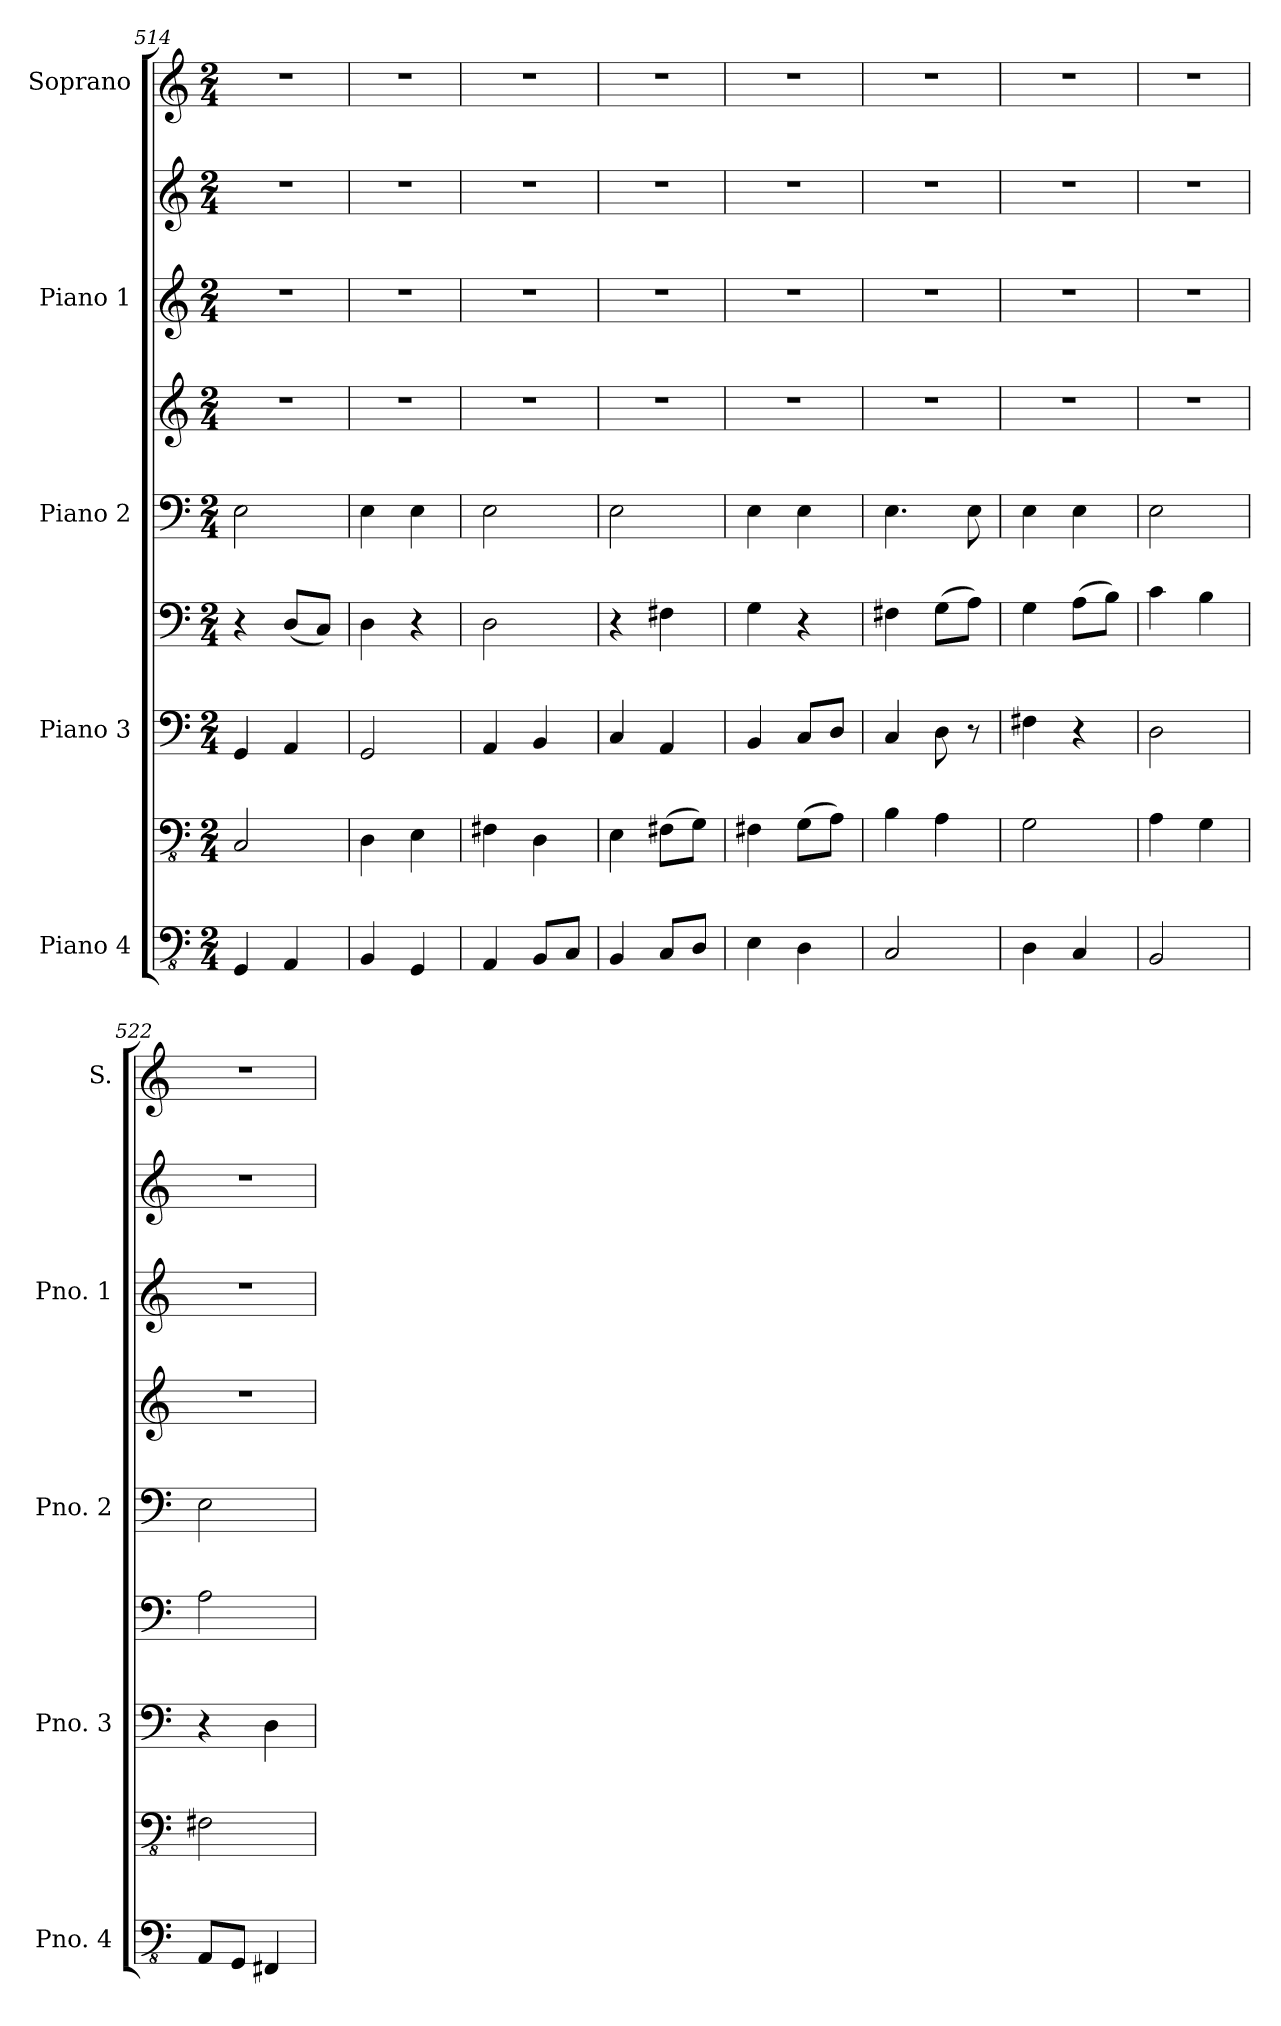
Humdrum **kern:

**kern	**kern	**kern	**kern	**kern	**kern	**kern	**kern	**kern
*part5	*part5	*part4	*part4	*part3	*part3	*part2	*part2	*part1
*staff9	*staff8	*staff7	*staff6	*staff5	*staff4	*staff3	*staff2	*staff1
*I"Piano 4	*	*I"Piano 3	*	*I"Piano 2	*	*I"Piano 1	*	*I"Soprano
*I'Pno. 4	*	*I'Pno. 3	*	*I'Pno. 2	*	*I'Pno. 1	*	*I'S.
*clefFv4	*clefFv4	*clefF4	*clefF4	*clefF4	*clefG2	*clefG2	*clefG2	*clefG2
*k[]	*k[]	*k[]	*k[]	*k[]	*k[]	*k[]	*k[]	*k[]
*M2/4	*M2/4	*M2/4	*M2/4	*M2/4	*M2/4	*M2/4	*M2/4	*M2/4
=514	=514	=514	=514	=514	=514	=514	=514	=514
4GGG/	2CC/	4GG/	4r	2E\	2r	2r	2r	2r
4AAA/	.	4AA/	(<8D/L	.	.	.	.	.
.	.	.	8C/J)	.	.	.	.	.
=515	=515	=515	=515	=515	=515	=515	=515	=515
4BBB/	4DD\	2GG/	4D\	4E\	2r	2r	2r	2r
4GGG/	4EE\	.	4r	4E\	.	.	.	.
=516	=516	=516	=516	=516	=516	=516	=516	=516
4AAA/	4FF#X\	4AA/	2D\	2E\	2r	2r	2r	2r
8BBB/L	4DD\	4BB/	.	.	.	.	.	.
8CC/J	.	.	.	.	.	.	.	.
=517	=517	=517	=517	=517	=517	=517	=517	=517
4BBB/	4EE\	4C/	4r	2E\	2r	2r	2r	2r
8CC/L	(>8FF#X\L	4AA/	4F#X\	.	.	.	.	.
8DD/J	8GG\J)	.	.	.	.	.	.	.
=518	=518	=518	=518	=518	=518	=518	=518	=518
4EE\	4FF#X\	4BB/	4G\	4E\	2r	2r	2r	2r
4DD\	(>8GG\L	8C/L	4r	4E\	.	.	.	.
.	8AA\J)	8D/J	.	.	.	.	.	.
=519	=519	=519	=519	=519	=519	=519	=519	=519
2CC/	4BB\	4C/	4F#X\	4.E\	2r	2r	2r	2r
.	4AA\	8D\	(>8G\L	.	.	.	.	.
.	.	8r	8A\J)	8E\	.	.	.	.
=520	=520	=520	=520	=520	=520	=520	=520	=520
4DD\	2GG\	4F#X\	4G\	4E\	2r	2r	2r	2r
4CC/	.	4r	(>8A\L	4E\	.	.	.	.
.	.	.	8B\J)	.	.	.	.	.
=521	=521	=521	=521	=521	=521	=521	=521	=521
2BBB/	4AA\	2D\	4c\	2E\	2r	2r	2r	2r
.	4GG\	.	4B\	.	.	.	.	.
=522	=522	=522	=522	=522	=522	=522	=522	=522
8AAA/L	2FF#X\	4r	2A\	2E\	2r	2r	2r	2r
8GGG/J	.	.	.	.	.	.	.	.
4FFF#X/	.	4D\	.	.	.	.	.	.
=	=	=	=	=	=	=	=	=
*-	*-	*-	*-	*-	*-	*-	*-	*-
